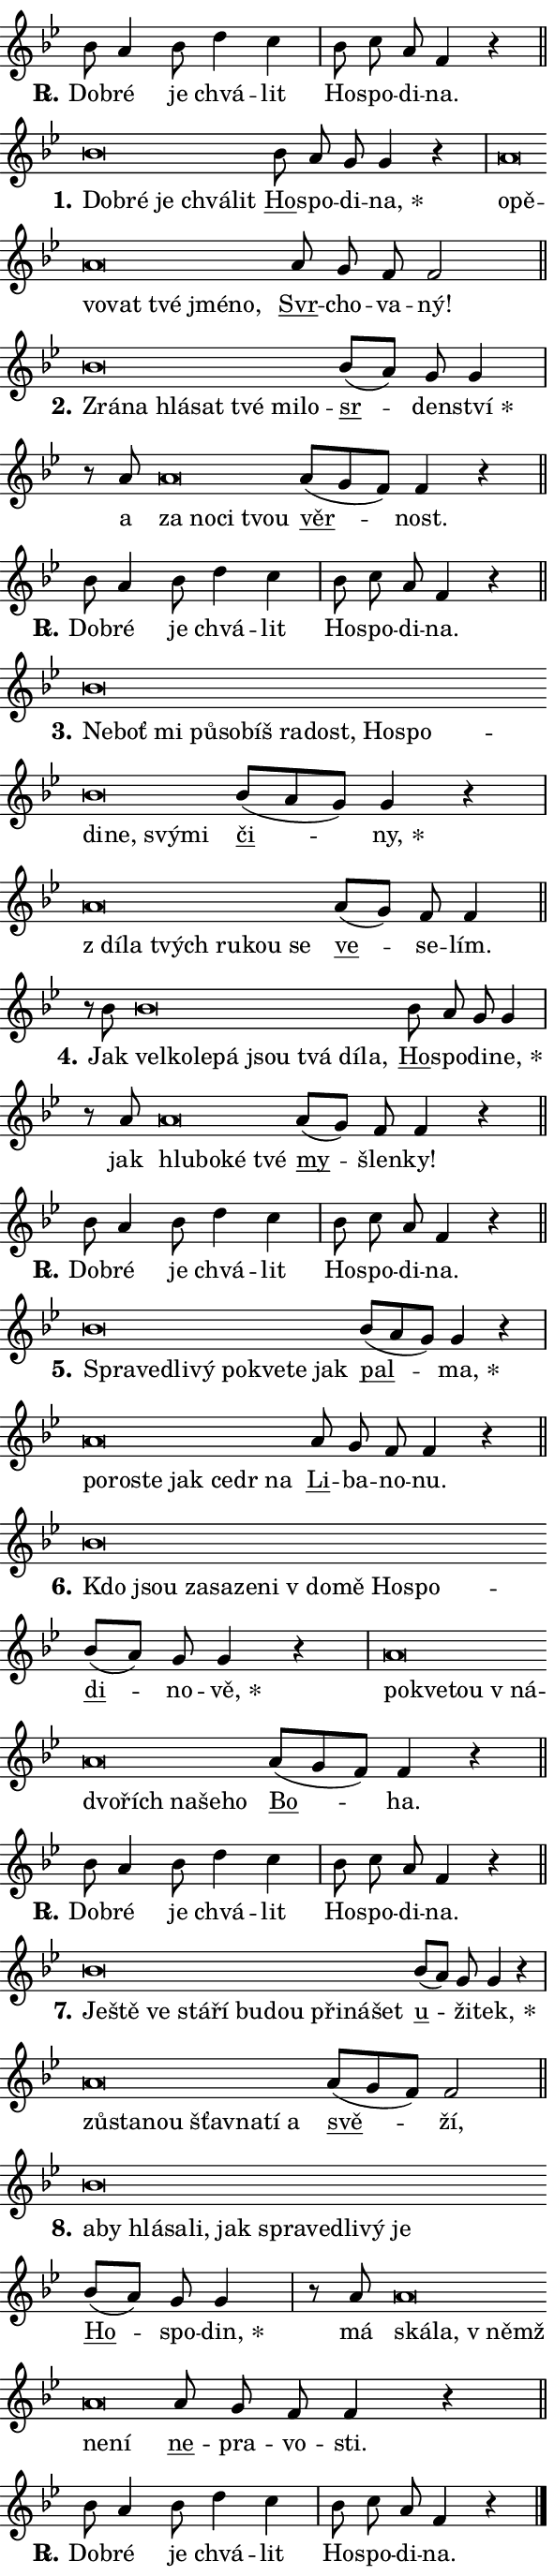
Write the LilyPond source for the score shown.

\version "2.24.0"
\header { tagline = "" }
\paper {
  indent = 0\cm
  top-margin = 0\cm
  right-margin = 0.13\cm % to fit lyric hyphens
  bottom-margin = 0\cm
  left-margin = 0\cm
  paper-width = 10\cm
  page-breaking = #ly:one-page-breaking
  system-system-spacing.basic-distance = #11
  score-system-spacing.basic-distance = #11
  ragged-last = ##f
}


%% Author: Thomas Morley
%% https://lists.gnu.org/archive/html/lilypond-user/2020-05/msg00002.html
#(define (line-position grob)
"Returns position of @var[grob} in current system:
   @code{'start}, if at first time-step
   @code{'end}, if at last time-step
   @code{'middle} otherwise
"
  (let* ((col (ly:item-get-column grob))
         (ln (ly:grob-object col 'left-neighbor))
         (rn (ly:grob-object col 'right-neighbor))
         (col-to-check-left (if (ly:grob? ln) ln col))
         (col-to-check-right (if (ly:grob? rn) rn col))
         (break-dir-left
           (and
             (ly:grob-property col-to-check-left 'non-musical #f)
             (ly:item-break-dir col-to-check-left)))
         (break-dir-right
           (and
             (ly:grob-property col-to-check-right 'non-musical #f)
             (ly:item-break-dir col-to-check-right))))
        (cond ((eqv? 1 break-dir-left) 'start)
              ((eqv? -1 break-dir-right) 'end)
              (else 'middle))))

#(define (tranparent-at-line-position vctor)
  (lambda (grob)
  "Relying on @code{line-position} select the relevant enry from @var{vctor}.
Used to determine transparency,"
    (case (line-position grob)
      ((end) (not (vector-ref vctor 0)))
      ((middle) (not (vector-ref vctor 1)))
      ((start) (not (vector-ref vctor 2))))))

noteHeadBreakVisibility =
#(define-music-function (break-visibility)(vector?)
"Makes @code{NoteHead}s transparent relying on @var{break-visibility}"
#{
  \override NoteHead.transparent =
    #(tranparent-at-line-position break-visibility)
#})

#(define delete-ledgers-for-transparent-note-heads
  (lambda (grob)
    "Reads whether a @code{NoteHead} is transparent.
If so this @code{NoteHead} is removed from @code{'note-heads} from
@var{grob}, which is supposed to be @code{LedgerLineSpanner}.
As a result ledgers are not printed for this @code{NoteHead}"
    (let* ((nhds-array (ly:grob-object grob 'note-heads))
           (nhds-list
             (if (ly:grob-array? nhds-array)
                 (ly:grob-array->list nhds-array)
                 '()))
           ;; Relies on the transparent-property being done before
           ;; Staff.LedgerLineSpanner.after-line-breaking is executed.
           ;; This is fragile ...
           (to-keep
             (remove
               (lambda (nhd)
                 (ly:grob-property nhd 'transparent #f))
               nhds-list)))
      ;; TODO find a better method to iterate over grob-arrays, similiar
      ;; to filter/remove etc for lists
      ;; For now rebuilt from scratch
      (set! (ly:grob-object grob 'note-heads)  '())
      (for-each
        (lambda (nhd)
          (ly:pointer-group-interface::add-grob grob 'note-heads nhd))
        to-keep))))

squashNotes = {
  \override NoteHead.X-extent = #'(-0.2 . 0.2)
  \override NoteHead.Y-extent = #'(-0.75 . 0)
  \override NoteHead.stencil =
    #(lambda (grob)
       (let ((pos (ly:grob-property grob 'staff-position)))
         (begin
           (if (< pos -7) (display "ERROR: Lower brevis then expected\n") (display ""))
           (if (<= pos -6) ly:text-interface::print ly:note-head::print))))
}
unSquashNotes = {
  \revert NoteHead.X-extent
  \revert NoteHead.Y-extent
  \revert NoteHead.stencil
}

hideNotes = \noteHeadBreakVisibility #begin-of-line-visible
unHideNotes = \noteHeadBreakVisibility #all-visible

% work-around for resetting accidentals
% https://lilypond.org/doc/v2.23/Documentation/notation/displaying-rhythms#unmetered-music
cadenzaMeasure = {
  \cadenzaOff
  \partial 1024 s1024
  \cadenzaOn
}

#(define-markup-command (accent layout props text) (markup?)
  "Underline accented syllable"
  (interpret-markup layout props
    #{\markup \override #'(offset . 4.3) \underline { #text }#}))

responsum = \markup \concat {
  "R" \hspace #-1.05 \path #0.1 #'((moveto 0 0.07) (lineto 0.9 0.8)) \hspace #0.05 "."
}

spaceSize = #0.6828661417322834 % exact space size for TeX Gyre Schola

\layout {
  \context {
    \Staff
    \remove "Time_signature_engraver"
    \override LedgerLineSpanner.after-line-breaking = #delete-ledgers-for-transparent-note-heads
  }
  \context {
    \Lyrics {
      \override LyricSpace.minimum-distance = \spaceSize
      \override LyricText.font-name = #"TeX Gyre Schola"
      \override LyricText.font-size = 1
      \override StanzaNumber.font-name = #"TeX Gyre Schola Bold"
      \override StanzaNumber.font-size = 1
    }
  }
  \context {
    \Score 
    \override NoteHead.text =
      #(lambda (grob) 
        (let ((pos (ly:grob-property grob 'staff-position)))
          #{\markup {
            \combine
              \halign #-0.55 \raise #(if (= pos -6) 0 0.5) \override #'(thickness . 2) \draw-line #'(3.2 . 0)
              \musicglyph "noteheads.sM1"
          }#}))
  }
}

% magnetic-lyrics.ily
%
%   written by
%     Jean Abou Samra <jean@abou-samra.fr>
%     Werner Lemberg <wl@gnu.org>
%
%   adapted by
%     Jiri Hon <jiri.hon@gmail.com>
%
% Version 2022-Apr-15

% https://www.mail-archive.com/lilypond-user@gnu.org/msg149350.html

#(define (Left_hyphen_pointer_engraver context)
   "Collect syllable-hyphen-syllable occurrences in lyrics and store
them in properties.  This engraver only looks to the left.  For
example, if the lyrics input is @code{foo -- bar}, it does the
following.

@itemize @bullet
@item
Set the @code{text} property of the @code{LyricHyphen} grob between
@q{foo} and @q{bar} to @code{foo}.

@item
Set the @code{left-hyphen} property of the @code{LyricText} grob with
text @q{foo} to the @code{LyricHyphen} grob between @q{foo} and
@q{bar}.
@end itemize

Use this auxiliary engraver in combination with the
@code{lyric-@/text::@/apply-@/magnetic-@/offset!} hook."
   (let ((hyphen #f)
         (text #f))
     (make-engraver
      (acknowledgers
       ((lyric-syllable-interface engraver grob source-engraver)
        (set! text grob)))
      (end-acknowledgers
       ((lyric-hyphen-interface engraver grob source-engraver)
        ;(when (not (grob::has-interface grob 'lyric-space-interface))
          (set! hyphen grob)));)
      ((stop-translation-timestep engraver)
       (when (and text hyphen)
         (ly:grob-set-object! text 'left-hyphen hyphen))
       (set! text #f)
       (set! hyphen #f)))))

#(define (lyric-text::apply-magnetic-offset! grob)
   "If the space between two syllables is less than the value in
property @code{LyricText@/.details@/.squash-threshold}, move the right
syllable to the left so that it gets concatenated with the left
syllable.

Use this function as a hook for
@code{LyricText@/.after-@/line-@/breaking} if the
@code{Left_@/hyphen_@/pointer_@/engraver} is active."
   (let ((hyphen (ly:grob-object grob 'left-hyphen #f)))
     (when hyphen
       (let ((left-text (ly:spanner-bound hyphen LEFT)))
         (when (grob::has-interface left-text 'lyric-syllable-interface)
           (let* ((common (ly:grob-common-refpoint grob left-text X))
                  (this-x-ext (ly:grob-extent grob common X))
                  (left-x-ext
                   (begin
                     ;; Trigger magnetism for left-text.
                     (ly:grob-property left-text 'after-line-breaking)
                     (ly:grob-extent left-text common X)))
                  ;; `delta` is the gap width between two syllables.
                  (delta (- (interval-start this-x-ext)
                            (interval-end left-x-ext)))
                  (details (ly:grob-property grob 'details))
                  (threshold (assoc-get 'squash-threshold details 0.2)))
             (when (< delta threshold)
               (let* (;; We have to manipulate the input text so that
                      ;; ligatures crossing syllable boundaries are not
                      ;; disabled.  For languages based on the Latin
                      ;; script this is essentially a beautification.
                      ;; However, for non-Western scripts it can be a
                      ;; necessity.
                      (lt (ly:grob-property left-text 'text))
                      (rt (ly:grob-property grob 'text))
                      (is-space (grob::has-interface hyphen 'lyric-space-interface))
                      (space (if is-space " " ""))
                      (extra-delta (if is-space spaceSize 0))
                      ;; Append new syllable.
                      (ltrt-space (if (and (string? lt) (string? rt))
                                (string-append lt space rt)
                                (make-concat-markup (list lt space rt))))
                      ;; Right-align `ltrt` to the right side.
                      (ltrt-space-markup (grob-interpret-markup
                               grob
                               (make-translate-markup
                                (cons (interval-length this-x-ext) 0)
                                (make-right-align-markup ltrt-space)))))
                 (begin
                   ;; Don't print `left-text`.
                   (ly:grob-set-property! left-text 'stencil #f)
                   ;; Set text and stencil (which holds all collected
                   ;; syllables so far) and shift it to the left.
                   (ly:grob-set-property! grob 'text ltrt-space)
                   (ly:grob-set-property! grob 'stencil ltrt-space-markup)
                   (ly:grob-translate-axis! grob (- (- delta extra-delta)) X))))))))))


#(define (lyric-hyphen::displace-bounds-first grob)
   ;; Make very sure this callback isn't triggered too early.
   (let ((left (ly:spanner-bound grob LEFT))
         (right (ly:spanner-bound grob RIGHT)))
     (ly:grob-property left 'after-line-breaking)
     (ly:grob-property right 'after-line-breaking)
     (ly:lyric-hyphen::print grob)))

squashThreshold = #0.4

\layout {
  \context {
    \Lyrics
    \consists #Left_hyphen_pointer_engraver
    \override LyricText.after-line-breaking =
      #lyric-text::apply-magnetic-offset!
    \override LyricHyphen.stencil = #lyric-hyphen::displace-bounds-first
    \override LyricText.details.squash-threshold = \squashThreshold
    \override LyricHyphen.minimum-distance = 0
    \override LyricHyphen.minimum-length = \squashThreshold
  }
}

squashText = \override LyricText.details.squash-threshold = 9999
unSquashText = \override LyricText.details.squash-threshold = \squashThreshold

leftText = \override LyricText.self-alignment-X = #LEFT
unLeftText = \revert LyricText.self-alignment-X

starOffset = #(lambda (grob) 
                (let ((x_offset (ly:self-alignment-interface::aligned-on-x-parent grob)))
                  (if (= x_offset 0) 0 (+ x_offset 1.2))))

star = #(define-music-function (syllable)(string?)
"Append star separator at the end of a syllable"
#{
  \once \override LyricText.X-offset = #starOffset
  \lyricmode { \markup {
    #syllable
    \override #'((font-name . "TeX Gyre Schola Bold")) \hspace #0.2 \lower #0.65 \larger "*"
  } }
#})

starAccent = #(define-music-function (syllable)(string?)
"Append star separator at the end of a syllable and make accent"
#{
  \once \override LyricText.X-offset = #starOffset
  \lyricmode { \markup {
    \accent #syllable
    \override #'((font-name . "TeX Gyre Schola Bold")) \hspace #0.2 \lower #0.65 \larger "*"
  } }
#})

breath = #(define-music-function (syllable)(string?)
"Append breathing indicator at the end of a syllable"
#{
  \lyricmode { \markup { #syllable "+" } }
#})

optionalBreath = #(define-music-function (syllable)(string?)
"Append optional breathing indicator at the end of a syllable"
#{
  \lyricmode { \markup { #syllable "(+)" } }
#})


\score {
    <<
        \new Voice = "melody" { \cadenzaOn \key bes \major \relative { bes'8 a4 bes8 d4 c \cadenzaMeasure \bar "|" bes8 c a f4 r \cadenzaMeasure \bar "||" \break } }
        \new Lyrics \lyricsto "melody" { \lyricmode { \set stanza = \responsum
Dob -- ré je chvá -- lit Ho -- spo -- di -- na. } }
    >>
    \layout {}
}

\score {
    <<
        \new Voice = "melody" { \cadenzaOn \key bes \major \relative { \squashNotes bes'\breve*1/16 \hideNotes \breve*1/16 \bar "" \breve*1/16 \bar "" \breve*1/16 \breve*1/16 \bar "" \unHideNotes \unSquashNotes \bar "" bes8 a g g4 r \cadenzaMeasure \bar "|" \squashNotes a\breve*1/16 \hideNotes \breve*1/16 \bar "" \breve*1/16 \bar "" \breve*1/16 \bar "" \breve*1/16 \bar "" \breve*1/16 \breve*1/16 \bar "" \unHideNotes \unSquashNotes \bar "" a8 g f f2 \cadenzaMeasure \bar "||" \break } }
        \new Lyrics \lyricsto "melody" { \lyricmode { \set stanza = "1."
\leftText Dob -- \squashText ré je chvá -- lit \unLeftText \unSquashText \markup \accent Ho -- spo -- di -- \star na, \leftText o -- \squashText pě -- vo -- vat tvé jmé -- no, \unLeftText \unSquashText \markup \accent Svr -- cho -- va -- ný! } }
    >>
    \layout {}
}

\score {
    <<
        \new Voice = "melody" { \cadenzaOn \key bes \major \relative { \squashNotes bes'\breve*1/16 \hideNotes \breve*1/16 \bar "" \breve*1/16 \bar "" \breve*1/16 \bar "" \breve*1/16 \bar "" \breve*1/16 \breve*1/16 \bar "" \unHideNotes \unSquashNotes \bar "" bes8[( a)] g g4 \cadenzaMeasure \bar "|" r8 a8 \squashNotes a\breve*1/16 \hideNotes \breve*1/16 \bar "" \breve*1/16 \breve*1/16 \bar "" \unHideNotes \unSquashNotes \bar "" a8[( g f)] f4 r \cadenzaMeasure \bar "||" \break } }
        \new Lyrics \lyricsto "melody" { \lyricmode { \set stanza = "2."
\leftText Zrá -- \squashText na hlá -- sat tvé mi -- lo -- \unLeftText \unSquashText \markup \accent sr -- den -- \star ství a \leftText za \squashText no -- ci tvou \unLeftText \unSquashText \markup \accent věr -- nost. } }
    >>
    \layout {}
}

\score {
    <<
        \new Voice = "melody" { \cadenzaOn \key bes \major \relative { bes'8 a4 bes8 d4 c \cadenzaMeasure \bar "|" bes8 c a f4 r \cadenzaMeasure \bar "||" \break } }
        \new Lyrics \lyricsto "melody" { \lyricmode { \set stanza = \responsum
Dob -- ré je chvá -- lit Ho -- spo -- di -- na. } }
    >>
    \layout {}
}

\score {
    <<
        \new Voice = "melody" { \cadenzaOn \key bes \major \relative { \squashNotes bes'\breve*1/16 \hideNotes \breve*1/16 \bar "" \breve*1/16 \bar "" \breve*1/16 \bar "" \breve*1/16 \bar "" \breve*1/16 \bar "" \breve*1/16 \bar "" \breve*1/16 \bar "" \breve*1/16 \bar "" \breve*1/16 \bar "" \breve*1/16 \bar "" \breve*1/16 \bar "" \breve*1/16 \breve*1/16 \bar "" \unHideNotes \unSquashNotes \bar "" bes8[( a g)] g4 r \cadenzaMeasure \bar "|" \squashNotes a\breve*1/16 \hideNotes \breve*1/16 \bar "" \breve*1/16 \bar "" \breve*1/16 \bar "" \breve*1/16 \breve*1/16 \bar "" \unHideNotes \unSquashNotes \bar "" a8[( g)] f f4 \cadenzaMeasure \bar "||" \break } }
        \new Lyrics \lyricsto "melody" { \lyricmode { \set stanza = "3."
\leftText Ne -- \squashText boť mi pů -- so -- bíš ra -- dost, Ho -- spo -- di -- ne, svý -- mi \unLeftText \unSquashText \markup \accent či -- \star ny, \leftText "z dí" -- \squashText la tvých ru -- kou se \unLeftText \unSquashText \markup \accent ve -- se -- lím. } }
    >>
    \layout {}
}

\score {
    <<
        \new Voice = "melody" { \cadenzaOn \key bes \major \relative { r8 bes'8 \squashNotes bes\breve*1/16 \hideNotes \breve*1/16 \bar "" \breve*1/16 \bar "" \breve*1/16 \bar "" \breve*1/16 \bar "" \breve*1/16 \bar "" \breve*1/16 \breve*1/16 \bar "" \unHideNotes \unSquashNotes \bar "" bes8 a g g4 \cadenzaMeasure \bar "|" r8 a8 \squashNotes a\breve*1/16 \hideNotes \breve*1/16 \bar "" \breve*1/16 \breve*1/16 \bar "" \unHideNotes \unSquashNotes \bar "" a8[( g)] f f4 r \cadenzaMeasure \bar "||" \break } }
        \new Lyrics \lyricsto "melody" { \lyricmode { \set stanza = "4."
Jak \leftText vel -- \squashText ko -- le -- pá jsou tvá dí -- la, \unLeftText \unSquashText \markup \accent Ho -- spo -- di -- \star ne, jak \leftText hlu -- \squashText bo -- ké tvé \unLeftText \unSquashText \markup \accent my -- šlen -- ky! } }
    >>
    \layout {}
}

\score {
    <<
        \new Voice = "melody" { \cadenzaOn \key bes \major \relative { bes'8 a4 bes8 d4 c \cadenzaMeasure \bar "|" bes8 c a f4 r \cadenzaMeasure \bar "||" \break } }
        \new Lyrics \lyricsto "melody" { \lyricmode { \set stanza = \responsum
Dob -- ré je chvá -- lit Ho -- spo -- di -- na. } }
    >>
    \layout {}
}

\score {
    <<
        \new Voice = "melody" { \cadenzaOn \key bes \major \relative { \squashNotes bes'\breve*1/16 \hideNotes \breve*1/16 \bar "" \breve*1/16 \bar "" \breve*1/16 \bar "" \breve*1/16 \bar "" \breve*1/16 \bar "" \breve*1/16 \breve*1/16 \bar "" \unHideNotes \unSquashNotes \bar "" bes8[( a g)] g4 r \cadenzaMeasure \bar "|" \squashNotes a\breve*1/16 \hideNotes \breve*1/16 \bar "" \breve*1/16 \bar "" \breve*1/16 \bar "" \breve*1/16 \bar "" \breve*1/16 \breve*1/16 \bar "" \unHideNotes \unSquashNotes \bar "" a8 g f f4 r \cadenzaMeasure \bar "||" \break } }
        \new Lyrics \lyricsto "melody" { \lyricmode { \set stanza = "5."
\leftText Spra -- \squashText ve -- dli -- vý po -- kve -- te jak \unLeftText \unSquashText \markup \accent pal -- \star ma, \leftText po -- \squashText ro -- ste jak ce -- dr na \unLeftText \unSquashText \markup \accent Li -- ba -- no -- nu. } }
    >>
    \layout {}
}

\score {
    <<
        \new Voice = "melody" { \cadenzaOn \key bes \major \relative { \squashNotes bes'\breve*1/16 \hideNotes \breve*1/16 \bar "" \breve*1/16 \bar "" \breve*1/16 \bar "" \breve*1/16 \bar "" \breve*1/16 \bar "" \breve*1/16 \bar "" \breve*1/16 \bar "" \breve*1/16 \breve*1/16 \bar "" \unHideNotes \unSquashNotes \bar "" bes8[( a)] g g4 r \cadenzaMeasure \bar "|" \squashNotes a\breve*1/16 \hideNotes \breve*1/16 \bar "" \breve*1/16 \bar "" \breve*1/16 \bar "" \breve*1/16 \bar "" \breve*1/16 \bar "" \breve*1/16 \bar "" \breve*1/16 \breve*1/16 \bar "" \unHideNotes \unSquashNotes \bar "" a8[( g f)] f4 r \cadenzaMeasure \bar "||" \break } }
        \new Lyrics \lyricsto "melody" { \lyricmode { \set stanza = "6."
\leftText Kdo \squashText jsou za -- sa -- ze -- ni "v do" -- mě Ho -- spo -- \unLeftText \unSquashText \markup \accent di -- no -- \star vě, \leftText po -- \squashText kve -- tou "v ná" -- dvo -- řích na -- še -- ho \unLeftText \unSquashText \markup \accent Bo -- ha. } }
    >>
    \layout {}
}

\score {
    <<
        \new Voice = "melody" { \cadenzaOn \key bes \major \relative { bes'8 a4 bes8 d4 c \cadenzaMeasure \bar "|" bes8 c a f4 r \cadenzaMeasure \bar "||" \break } }
        \new Lyrics \lyricsto "melody" { \lyricmode { \set stanza = \responsum
Dob -- ré je chvá -- lit Ho -- spo -- di -- na. } }
    >>
    \layout {}
}

\score {
    <<
        \new Voice = "melody" { \cadenzaOn \key bes \major \relative { \squashNotes bes'\breve*1/16 \hideNotes \breve*1/16 \bar "" \breve*1/16 \bar "" \breve*1/16 \bar "" \breve*1/16 \bar "" \breve*1/16 \bar "" \breve*1/16 \bar "" \breve*1/16 \bar "" \breve*1/16 \breve*1/16 \bar "" \unHideNotes \unSquashNotes \bar "" bes8[( a)] g g4 r \cadenzaMeasure \bar "|" \squashNotes a\breve*1/16 \hideNotes \breve*1/16 \bar "" \breve*1/16 \bar "" \breve*1/16 \bar "" \breve*1/16 \bar "" \breve*1/16 \breve*1/16 \bar "" \unHideNotes \unSquashNotes \bar "" a8[( g f)] f2 \cadenzaMeasure \bar "||" \break } }
        \new Lyrics \lyricsto "melody" { \lyricmode { \set stanza = "7."
\leftText Je -- \squashText ště ve stá -- ří bu -- dou při -- ná -- šet \unLeftText \unSquashText \markup \accent u -- ži -- \star tek, \leftText zů -- \squashText sta -- nou šťav -- na -- tí a \unLeftText \unSquashText \markup \accent svě -- ží, } }
    >>
    \layout {}
}

\score {
    <<
        \new Voice = "melody" { \cadenzaOn \key bes \major \relative { \squashNotes bes'\breve*1/16 \hideNotes \breve*1/16 \bar "" \breve*1/16 \bar "" \breve*1/16 \bar "" \breve*1/16 \bar "" \breve*1/16 \bar "" \breve*1/16 \bar "" \breve*1/16 \bar "" \breve*1/16 \bar "" \breve*1/16 \breve*1/16 \bar "" \unHideNotes \unSquashNotes \bar "" bes8[( a)] g g4 \cadenzaMeasure \bar "|" r8 a8 \squashNotes a\breve*1/16 \hideNotes \breve*1/16 \bar "" \breve*1/16 \bar "" \breve*1/16 \breve*1/16 \bar "" \unHideNotes \unSquashNotes \bar "" a8 g f f4 r \cadenzaMeasure \bar "||" \break } }
        \new Lyrics \lyricsto "melody" { \lyricmode { \set stanza = "8."
\leftText a -- \squashText by hlá -- sa -- li, jak spra -- ve -- dli -- vý je \unLeftText \unSquashText \markup \accent Ho -- spo -- \star din, má \leftText ská -- \squashText la, "v němž" ne -- ní \unLeftText \unSquashText \markup \accent ne -- pra -- vo -- sti. } }
    >>
    \layout {}
}

\score {
    <<
        \new Voice = "melody" { \cadenzaOn \key bes \major \relative { bes'8 a4 bes8 d4 c \cadenzaMeasure \bar "|" bes8 c a f4 r \cadenzaMeasure \bar "||" \break } \bar "|." }
        \new Lyrics \lyricsto "melody" { \lyricmode { \set stanza = \responsum
Dob -- ré je chvá -- lit Ho -- spo -- di -- na. } }
    >>
    \layout {}
}
